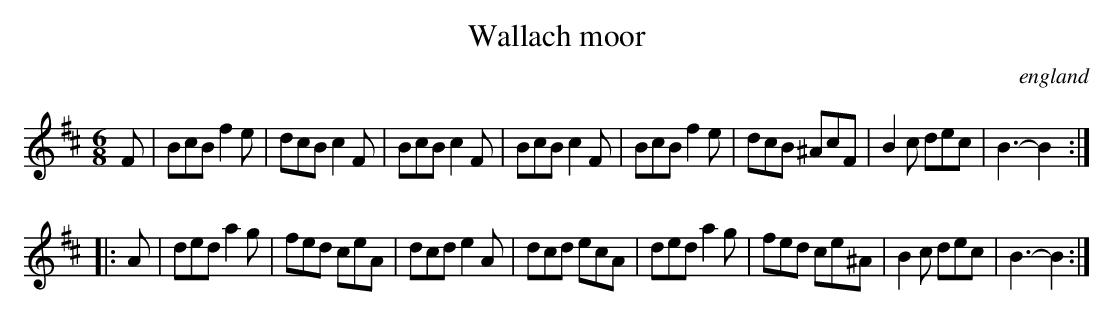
X:1
T:Wallach moor
O:england
M:6/8
K:Bm
F | BcB f2e | dcB c2F | BcB c2F | BcB c2F | \
BcB f2e | dcB ^AcF | B2c dec | B3-B2 :|
|:A | ded a2g | fed ceA | dcd e2A | dcd ecA | \
ded a2g | fed ce^A | B2c dec | B3-B2 :|
